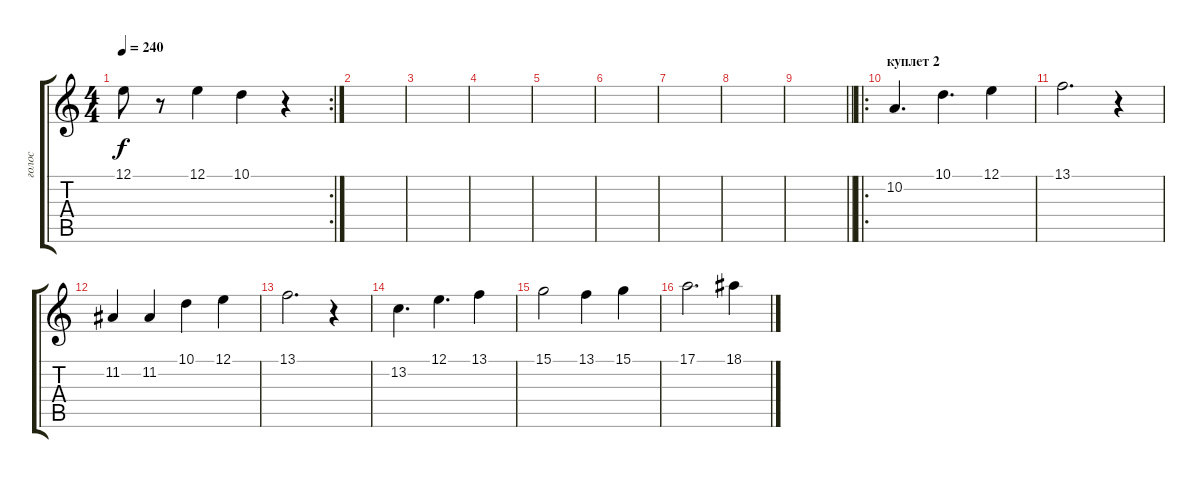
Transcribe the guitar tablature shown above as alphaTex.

\track ("голос" "голос") {instrument fx5brightness}
\staff {score tabs}
\tuning (E4 B3 G3 D3 A2 E2) {hide}
\rc 2
\ts (4 4)
\tempo 240
\clef g2
\ks c
12.1{t}.8{dy f} r.8 12.1.4 10.1.4 r.4 |
|
|
|
|
|
|
|
\barLineRight lightlight
|
\ro
\section ("" "куплет 2")
10.2.4{d} 10.1.4{d} 12.1.4 |
13.1.2{d} r.4 |
11.2.4 11.2.4 10.1.4 12.1.4 |
13.1.2{d} r.4 |
13.2.4{d} 12.1.4{d} 13.1.4 |
15.1.2 13.1.4 15.1.4 |
17.1.2{d} 18.1.4
